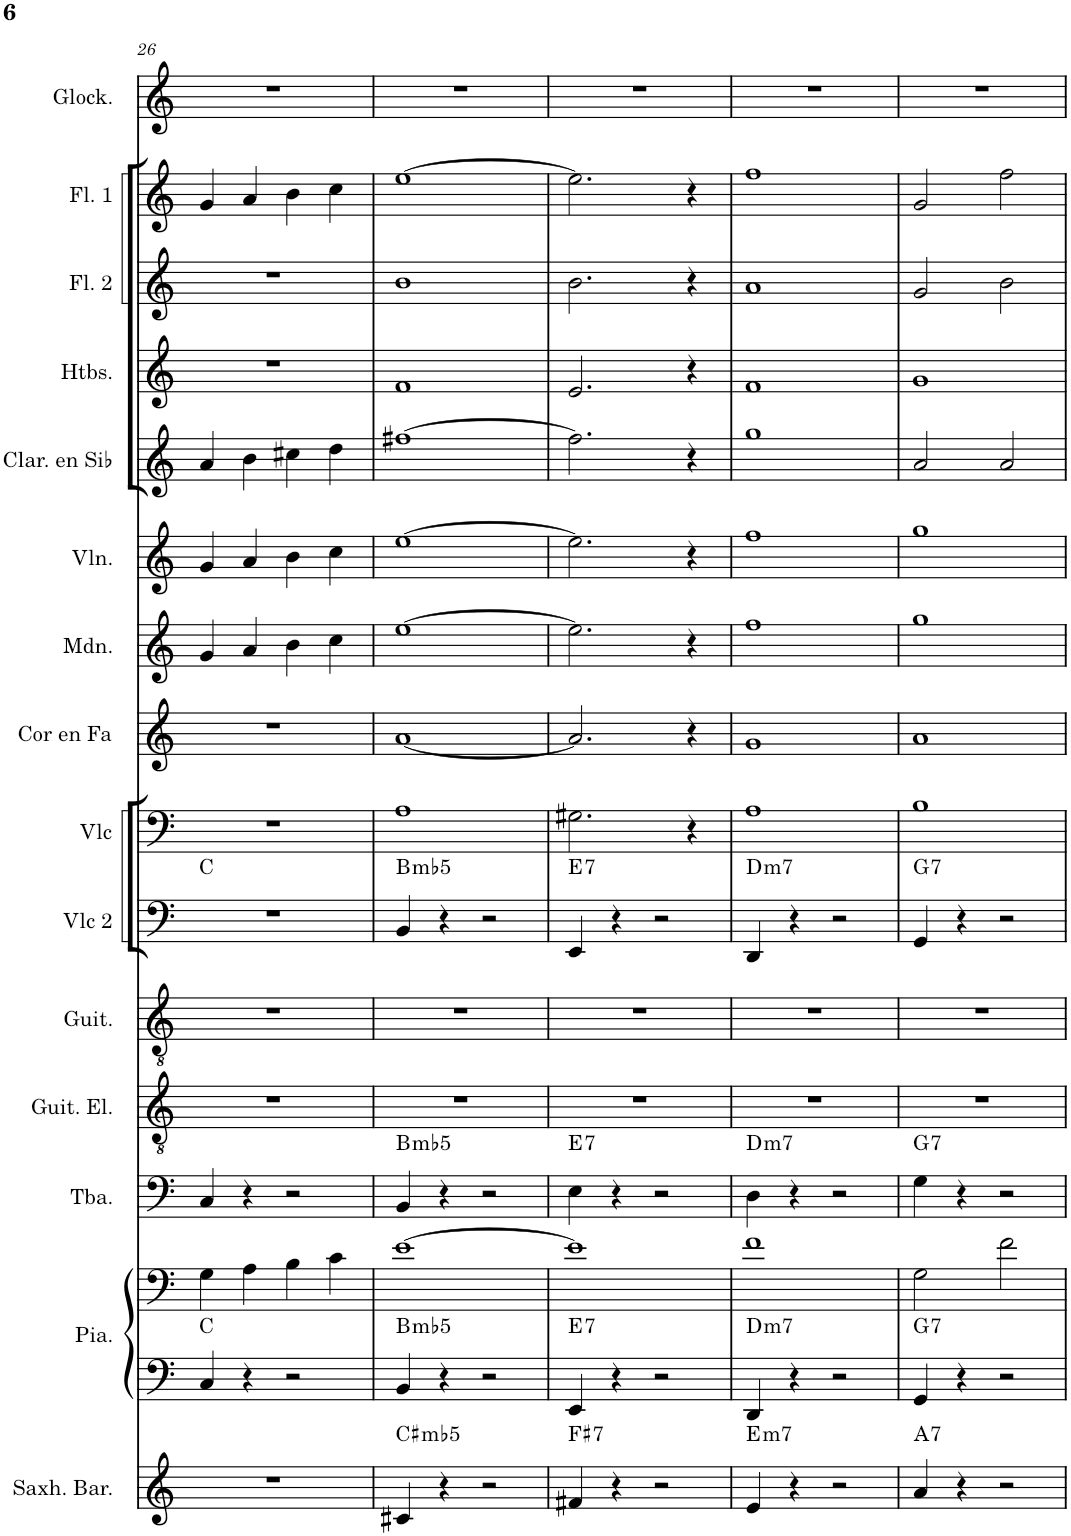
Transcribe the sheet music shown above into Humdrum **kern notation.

**kern	**harte	**kern	**kern	**harte	**kern	**harte	**kern	**kern	**kern	**harte	**kern	**kern	**kern	**kern	**kern	**kern	**kern	**kern	**kern
*part15	*part15	*part14	*part14	*part14	*part13	*part13	*part12	*part11	*part10	*part10	*part9	*part8	*part7	*part6	*part5	*part4	*part3	*part2	*part1
*staff16	*	*staff15	*staff14	*	*staff13	*	*staff12	*staff11	*staff10	*	*staff9	*staff8	*staff7	*staff6	*staff5	*staff4	*staff3	*staff2	*staff1
*I"Saxhorn baryton	*	*I"Piano	*	*	*I"Tuba	*	*I"Guitare électrique	*I"Guitare acoustique	*I"Violoncelle 2	*	*I"Violoncelle	*I"Cor en Fa	*I"Mandoline	*I"Violon	*I"Clarinette en Sib	*I"Hautbois	*I"Flûte 2	*I"Flûte 1	*I"Glockenspiel
*I'Saxh. Bar.	*	*I'Pia.	*	*	*I'Tba.	*	*I'Guit. El.	*I'Guit.	*I'Vlc 2	*	*I'Vlc	*I'Cor en Fa	*I'Mdn.	*I'Vln.	*I'Clar. en Sib	*I'Htbs.	*I'Fl. 2	*I'Fl. 1	*I'Glock.
!!LO:PB:g=z
*clefG2	*	*clefF4	*clefF4	*	*clefF4	*	*clefGv2	*clefGv2	*clefF4	*	*clefF4	*clefG2	*clefG2	*clefG2	*clefG2	*clefG2	*clefG2	*clefG2	*clefG2
*Trd8c14	*	*	*	*	*	*	*	*	*	*	*	*Trd4c7	*	*	*Trd1c2	*	*	*	*Trd-14c-24
*k[]	*	*k[]	*k[]	*	*k[]	*	*k[]	*k[]	*k[]	*	*k[]	*k[]	*k[]	*k[]	*k[]	*k[]	*k[]	*k[]	*k[]
*M4/4	*	*M4/4	*M4/4	*	*M4/4	*	*M4/4	*M4/4	*M4/4	*	*M4/4	*M4/4	*M4/4	*M4/4	*M4/4	*M4/4	*M4/4	*M4/4	*M4/4
=26	=26	=26	=26	=26	=26	=26	=26	=26	=26	=26	=26	=26	=26	=26	=26	=26	=26	=26	=26
1r	.	4C/	4G\	C:maj	4C/	.	1r	1r	1r	C:maj	1r	1r	4g/	4g/	4a/	1r	1r	4g/	1r
.	.	4r	4A\	.	4r	.	.	.	.	.	.	.	4a/	4a/	4b\	.	.	4a/	.
.	.	2r	4B\	.	2r	.	.	.	.	.	.	.	4b\	4b\	4cc#X\	.	.	4b\	.
.	.	.	4c\	.	.	.	.	.	.	.	.	.	4cc\	4cc\	4dd\	.	.	4cc\	.
=27	=27	=27	=27	=27	=27	=27	=27	=27	=27	=27	=27	=27	=27	=27	=27	=27	=27	=27	=27
!	!LO:H:kt=m	!	!	!LO:H:kt=m	!	!LO:H:kt=m	!	!	!	!LO:H:kt=m	!	!	!	!	!	!	!	!	!
4c#X/	C#:(b3,b5)	4BB/	[1e	B:(b3,b5)	4BB/	B:(b3,b5)	1r	1r	4BB/	B:(b3,b5)	1A	[1a	[1ee	[1ee	[1ff#X	1f	1b	[1ee	1r
4r	.	4r	.	.	4r	.	.	.	4r	.	.	.	.	.	.	.	.	.	.
2r	.	2r	.	.	2r	.	.	.	2r	.	.	.	.	.	.	.	.	.	.
=28	=28	=28	=28	=28	=28	=28	=28	=28	=28	=28	=28	=28	=28	=28	=28	=28	=28	=28	=28
!	!LO:H:kt=7	!	!	!LO:H:kt=7	!	!LO:H:kt=7	!	!	!	!LO:H:kt=7	!	!	!	!	!	!	!	!	!
4f#X/	F#:7	4EE/	1e]	E:7	4E\	E:7	1r	1r	4EE/	E:7	2.G#X\	2.a/]	2.ee\]	2.ee\]	2.ff#\]	2.e/	2.b\	2.ee\]	1r
4r	.	4r	.	.	4r	.	.	.	4r	.	.	.	.	.	.	.	.	.	.
2r	.	2r	.	.	2r	.	.	.	2r	.	.	.	.	.	.	.	.	.	.
.	.	.	.	.	.	.	.	.	.	.	4r	4r	4r	4r	4r	4r	4r	4r	.
=29	=29	=29	=29	=29	=29	=29	=29	=29	=29	=29	=29	=29	=29	=29	=29	=29	=29	=29	=29
!	!LO:H:kt=m7	!	!	!LO:H:kt=m7	!	!LO:H:kt=m7	!	!	!	!LO:H:kt=m7	!	!	!	!	!	!	!	!	!
4e/	E:min7	4DD/	1f	D:min7	4D\	D:min7	1r	1r	4DD/	D:min7	1A	1g	1ff	1ff	1gg	1f	1a	1ff	1r
4r	.	4r	.	.	4r	.	.	.	4r	.	.	.	.	.	.	.	.	.	.
2r	.	2r	.	.	2r	.	.	.	2r	.	.	.	.	.	.	.	.	.	.
=30	=30	=30	=30	=30	=30	=30	=30	=30	=30	=30	=30	=30	=30	=30	=30	=30	=30	=30	=30
!	!LO:H:kt=7	!	!	!LO:H:kt=7	!	!LO:H:kt=7	!	!	!	!LO:H:kt=7	!	!	!	!	!	!	!	!	!
4a/	A:7	4GG/	2G\	G:7	4G\	G:7	1r	1r	4GG/	G:7	1B	1a	1gg	1gg	2a/	1g	2g/	2g/	1r
4r	.	4r	.	.	4r	.	.	.	4r	.	.	.	.	.	.	.	.	.	.
2r	.	2r	2f\	.	2r	.	.	.	2r	.	.	.	.	.	2a/	.	2b\	2ff\	.
=	=	=	=	=	=	=	=	=	=	=	=	=	=	=	=	=	=	=	=
*-	*-	*-	*-	*-	*-	*-	*-	*-	*-	*-	*-	*-	*-	*-	*-	*-	*-	*-	*-
